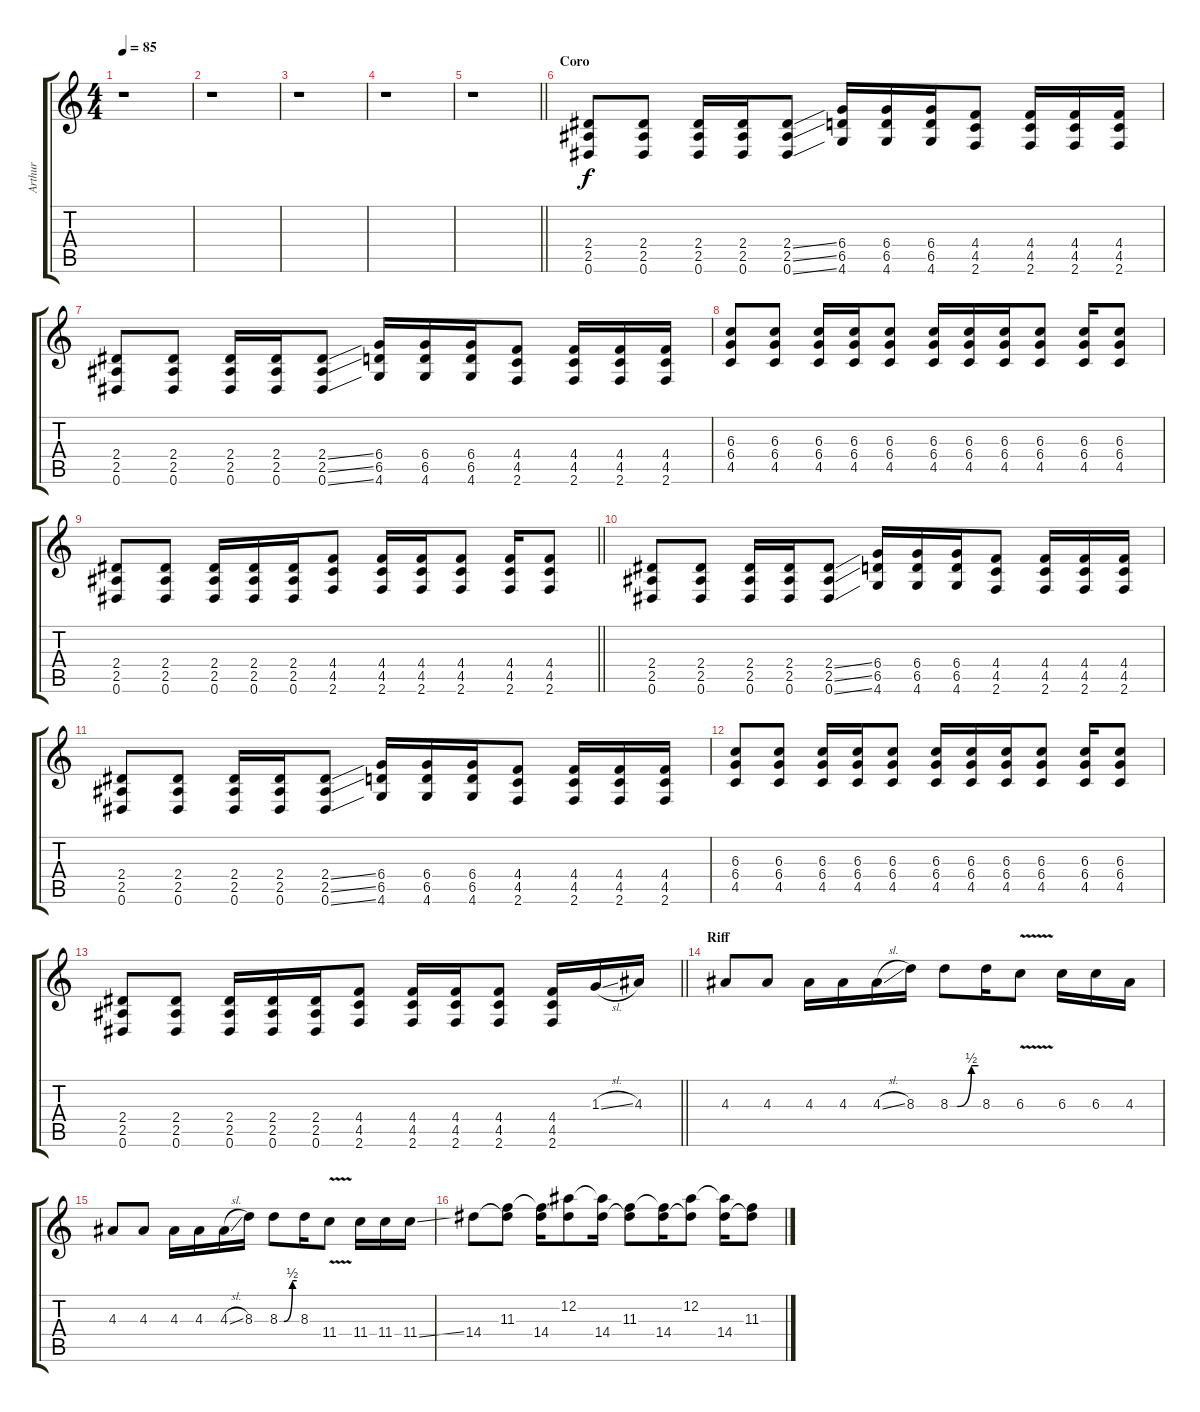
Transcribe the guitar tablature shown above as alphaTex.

\track ("Arthur" "Arthur") {instrument distortionguitar}
\staff {score tabs}
\tuning (Eb4 Bb3 Gb3 Db3 Ab2 Eb2) {hide}
\ts (4 4)
\tempo 85
\clef g2
\ks c
r.1{dy f} |
r.1 |
r.1 |
r.1 |
\barLineRight lightlight
r.1 |
\section ("" "Coro")
(2.4 2.5 0.6).8 (2.4 2.5 0.6).8 (2.4 2.5 0.6).16 (2.4 2.5 0.6).16 (2.4{ss} 2.5{ss} 0.6{ss}).8 (6.4 6.5 4.6).16 (6.4 6.5 4.6).16 (6.4 6.5 4.6).16 (4.4 4.5 2.6).8 (4.4 4.5 2.6).16 (4.4 4.5 2.6).16 (4.4 4.5 2.6).16 |
(2.4 2.5 0.6).8 (2.4 2.5 0.6).8 (2.4 2.5 0.6).16 (2.4 2.5 0.6).16 (2.4{ss} 2.5{ss} 0.6{ss}).8 (6.4 6.5 4.6).16 (6.4 6.5 4.6).16 (6.4 6.5 4.6).16 (4.4 4.5 2.6).8 (4.4 4.5 2.6).16 (4.4 4.5 2.6).16 (4.4 4.5 2.6).16 |
(6.3 6.4 4.5).8 (6.3 6.4 4.5).8 (6.3 6.4 4.5).16 (6.3 6.4 4.5).16 (6.3 6.4 4.5).8 (6.3 6.4 4.5).16 (6.3 6.4 4.5).16 (6.3 6.4 4.5).16 (6.3 6.4 4.5).8 (6.3 6.4 4.5).16 (6.3 6.4 4.5).8 |
\barLineRight lightlight
(2.4 2.5 0.6).8 (2.4 2.5 0.6).8 (2.4 2.5 0.6).16 (2.4 2.5 0.6).16 (2.4 2.5 0.6).16 (4.4 4.5 2.6).8 (4.4 4.5 2.6).16 (4.4 4.5 2.6).16 (4.4 4.5 2.6).8 (4.4 4.5 2.6).16 (4.4 4.5 2.6).8 |
(2.4 2.5 0.6).8 (2.4 2.5 0.6).8 (2.4 2.5 0.6).16 (2.4 2.5 0.6).16 (2.4{ss} 2.5{ss} 0.6{ss}).8 (6.4 6.5 4.6).16 (6.4 6.5 4.6).16 (6.4 6.5 4.6).16 (4.4 4.5 2.6).8 (4.4 4.5 2.6).16 (4.4 4.5 2.6).16 (4.4 4.5 2.6).16 |
(2.4 2.5 0.6).8 (2.4 2.5 0.6).8 (2.4 2.5 0.6).16 (2.4 2.5 0.6).16 (2.4{ss} 2.5{ss} 0.6{ss}).8 (6.4 6.5 4.6).16 (6.4 6.5 4.6).16 (6.4 6.5 4.6).16 (4.4 4.5 2.6).8 (4.4 4.5 2.6).16 (4.4 4.5 2.6).16 (4.4 4.5 2.6).16 |
(6.3 6.4 4.5).8 (6.3 6.4 4.5).8 (6.3 6.4 4.5).16 (6.3 6.4 4.5).16 (6.3 6.4 4.5).8 (6.3 6.4 4.5).16 (6.3 6.4 4.5).16 (6.3 6.4 4.5).16 (6.3 6.4 4.5).8 (6.3 6.4 4.5).16 (6.3 6.4 4.5).8 |
\barLineRight lightlight
(2.4 2.5 0.6).8 (2.4 2.5 0.6).8 (2.4 2.5 0.6).16 (2.4 2.5 0.6).16 (2.4 2.5 0.6).16 (4.4 4.5 2.6).8 (4.4 4.5 2.6).16 (4.4 4.5 2.6).16 (4.4 4.5 2.6).8 (4.4 4.5 2.6).16 1.3{sl}.16 4.3.16 |
\section ("" "Riff")
4.3.8 4.3.8 4.3.16 4.3.16 4.3{sl}.16 8.3.16 8.3{be (custom 0 0 15 0 45 2 60 2)}.8 8.3.16 6.3{v}.8 6.3.16 6.3.16 4.3.16 |
4.3.8 4.3.8 4.3.16 4.3.16 4.3{sl}.16 8.3.16 8.3{be (custom 0 0 15 0 45 2 60 2)}.8 8.3.16 11.4{v}.8 11.4.16 11.4.16 11.4{ss}.16 |
14.4.8 (11.3 14.4{t}).8 (11.3{t} 14.4).16 (12.2 14.4{t}).8 (12.2{t} 14.4).16 (11.3 14.4{t}).8 (11.3{t} 14.4).16 (12.2 14.4{t}).8 (12.2{t} 14.4).16 (11.3 14.4{t}).8
